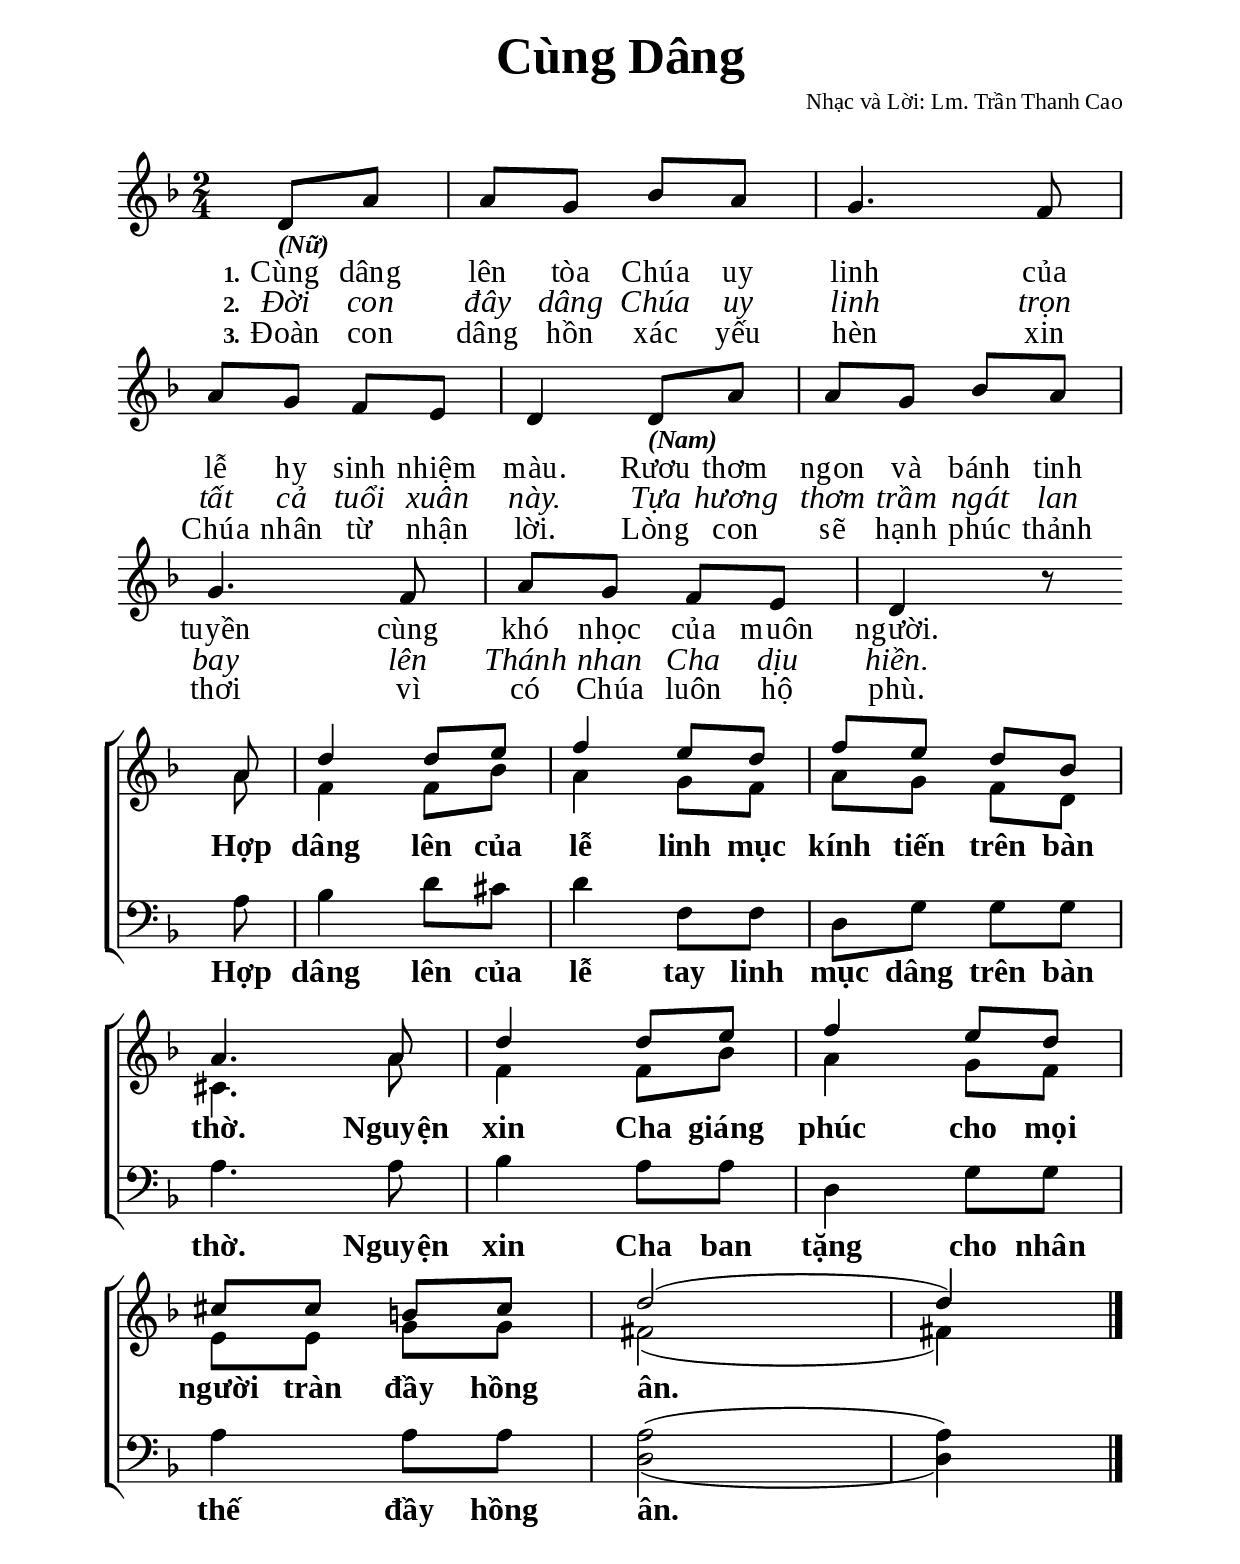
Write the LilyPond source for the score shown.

% Cài đặt chung
\version "2.20.0"
\include "english.ly"

\header {
  title = \markup { \fontsize #3 "Cùng Dâng" }
  composer = "Nhạc và Lời: Lm. Trần Thanh Cao"
  arranger = " "
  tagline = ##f
}

\paper {
  #(set-paper-size "a4")
  top-margin = 15\mm
  bottom-margin = 15\mm
  left-margin = 20\mm
  right-margin = 20\mm
  indent = #0
  #(define fonts
    (make-pango-font-tree
      "Liberation Serif"
      "Liberation Serif"
      "Liberation Serif"
      (/ 20 20)))
  page-count = #1
}

% Nhạc phiên khúc
nhacPhienKhuc = \relative c' {
  _\markup { \bold \italic (Nữ) }
  \partial 4 
  d8 a' |
  a g bf a |
  g4. f8 |
  a g f e |
  d4 d8 _\markup { \bold \italic (Nam) } a' |
  a g bf a |
  g4. f8 |
  a g f e |
  d4 r8
}

% Nhạc điệp khúc
nhacDiepKhucSop = \relative c'' {
  \partial 8 a8 |
  d4 d8 e |
  f4 e8 d |
  f e d bf |
  a4. a8 |
  d4 d8 e |
  f4 e8 d |
  cs cs b! cs |
  d2 ( |
  d4) \bar "|."
}

nhacDiepKhucAlto = \relative c'' {
  \partial 8 a8 |
  f4 f8 bf |
  a4 g8 f |
  a g f d |
  cs4. a'8 |
  f4 f8 bf |
  a4 g8 f |
  e e g g |
  fs2 ( |
  fs4)
}

nhacDiepKhucBas = \relative c' {
  \partial 8 a8 |
  bf4 d8 cs |
  d4 f,8 f |
  d g g g |
  a4. a8 |
  bf4 a8 a |
  d,4 g8 g |
  a4 a8 a |
  <<
    {
      a2 ^( |
      a4)
    }
    {
      d,2 _( |
      d4)
    }
  >>
}

% Lời phiên khúc
loiPhienKhucMot = \lyricmode {
  \set stanza = #"1."
  Cùng dâng lên tòa Chúa uy linh của lễ hy sinh nhiệm màu.
  Rươu thơm ngon và bánh tinh tuyền cùng khó nhọc của muôn người.
}

loiPhienKhucHai = \lyricmode {
  \override Lyrics.LyricText.font-shape = #'italic
  \set stanza = #"2."
  Đời con đây dâng Chúa uy linh trọn tất cả tuổi xuân này.
  Tựa hương thơm trầm ngát lan bay lên Thánh nhan Cha dịu hiền.
}

loiPhienKhucBa = \lyricmode {
  \set stanza = #"3."
  Đoàn con dâng hồn xác yếu hèn xin Chúa nhân từ nhận lời.
  Lòng con sẽ hạnh phúc thảnh thơi vì có Chúa luôn hộ phù.
}

% Lời điệp khúc
loiDiepKhucSop = \lyricmode {
  Hợp dâng lên của lễ linh mục kính tiến trên bàn thờ.
  Nguyện xin Cha giáng phúc cho mọi người tràn đầy hồng ân.
}

loiDiepKhucBas = \lyricmode {
  Hợp dâng lên của lễ tay linh mục dâng trên bàn thờ.
  Nguyện xin Cha ban tặng cho nhân thế đầy hồng ân.
}

% Dàn trang
\score {
  \new ChoirStaff <<
    \new Staff = phienKhuc \with {
        \magnifyStaff #(magstep +1)
      }
      <<
      \new Voice = beSop {
        \key f \major \time 2/4 \nhacPhienKhuc
      }
    >>
    \new Lyrics \lyricsto beSop \loiPhienKhucMot
    \new Lyrics \lyricsto beSop \loiPhienKhucHai
    \new Lyrics \lyricsto beSop \loiPhienKhucBa
  >>
  \layout {
    \override Lyrics.LyricText.font-size = #+3
    \override Lyrics.LyricSpace.minimum-distance = #1.0
    \override Score.BarNumber.break-visibility = ##(#f #f #f)
  } 
}

\score {
  \new ChoirStaff <<
    \new Staff \with {
        \consists "Merge_rests_engraver"
        \magnifyStaff #(magstep +1)
      }
      <<
        \clef "treble"
        \new Voice = beSop {
          \voiceOne \key f \major \time 2/4 \nhacDiepKhucSop
        }
        \new Voice = beAlto {
          \voiceTwo \key f \major \time 2/4 \nhacDiepKhucAlto
        }
        \new Lyrics \lyricsto beSop \loiDiepKhucSop
    >>
    \new Staff \with {
        \consists "Merge_rests_engraver"
        \magnifyStaff #(magstep +1)
      }
      <<
        \clef "bass"
        \new Voice = beBas {
          \voiceTwo \key f \major \time 2/4 \nhacDiepKhucBas
        }
        \new Lyrics \lyricsto beBas \loiDiepKhucBas
    >>
  >>
  \layout {
    \override Staff.TimeSignature.transparent = ##t
    \override Lyrics.LyricText.font-series = #'bold
    \override Lyrics.LyricText.font-size = #+3
    \override Lyrics.LyricSpace.minimum-distance = #1.5
    \override Score.BarNumber.break-visibility = ##(#f #f #f)
  }
}
